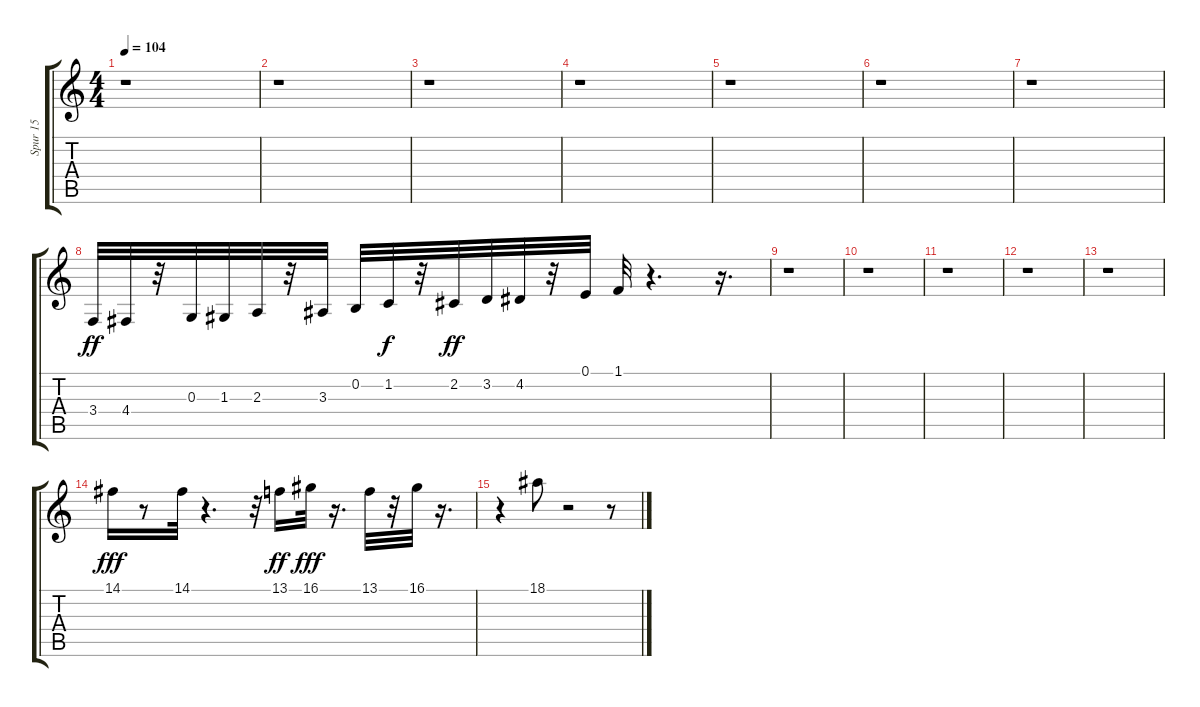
\track ("Spur 15" "Spur 15") {instrument brasssection}
\staff {score tabs}
\tuning (E4 B3 G3 D3 A2 E2) {hide}
\ts (4 4)
\tempo 104
\clef g2
\ks c
r.1{dy f} |
r.1 |
r.1 |
r.1 |
r.1 |
r.1 |
r.1 |
3.4.32{dy ff} 4.4.32 r.32 0.3.32 1.3.32 2.3.32 r.32 3.3.32 0.2.32 1.2.32{dy f} r.32 2.2.32{dy ff} 3.2.32 4.2.32 r.32 0.1.32 1.1.32 r.4{d} r.16{d} |
r.1 |
r.1 |
r.1 |
r.1 |
r.1 |
14.1.16{dy fff} r.8 14.1.32 r.4{d} r.32 13.1.16{dy ff} 16.1.32{dy fff} r.16{d} 13.1.32 r.32 16.1.32 r.16{d} |
r.4 18.1.8 r.2 r.8
